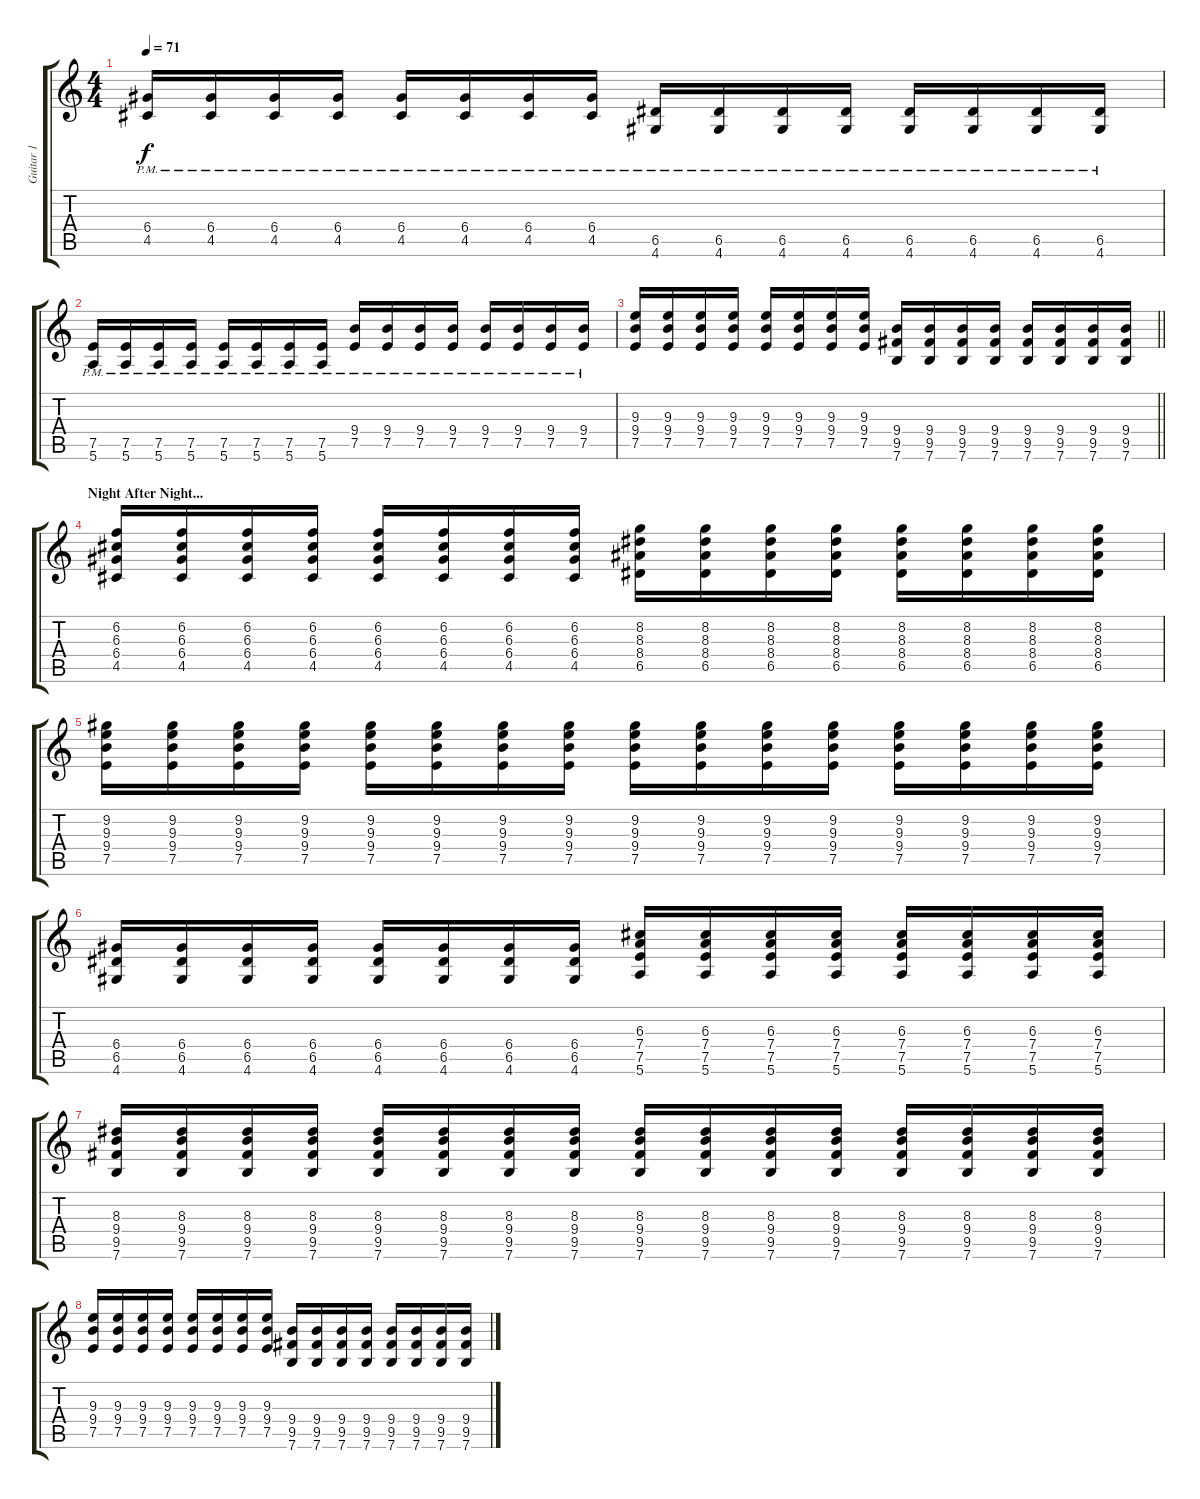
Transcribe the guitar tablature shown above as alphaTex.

\track ("Guitar 1" "Guitar 1") {instrument electricguitarclean}
\staff {score tabs}
\tuning (E4 B3 G3 D3 A2 E2) {hide}
\ts (4 4)
\tempo 71
\clef g2
\ks c
(6.4{pm} 4.5{pm}).16{dy f} (6.4{pm} 4.5{pm}).16 (6.4{pm} 4.5{pm}).16 (6.4{pm} 4.5{pm}).16 (6.4{pm} 4.5{pm}).16 (6.4{pm} 4.5{pm}).16 (6.4{pm} 4.5{pm}).16 (6.4{pm} 4.5{pm}).16 (6.5{pm} 4.6{pm}).16 (6.5{pm} 4.6{pm}).16 (6.5{pm} 4.6{pm}).16 (6.5{pm} 4.6{pm}).16 (6.5{pm} 4.6{pm}).16 (6.5{pm} 4.6{pm}).16 (6.5{pm} 4.6{pm}).16 (6.5{pm} 4.6{pm}).16 |
(7.5{pm} 5.6{pm}).16 (7.5{pm} 5.6{pm}).16 (7.5{pm} 5.6{pm}).16 (7.5{pm} 5.6{pm}).16 (7.5{pm} 5.6{pm}).16 (7.5{pm} 5.6{pm}).16 (7.5{pm} 5.6{pm}).16 (7.5{pm} 5.6{pm}).16 (9.4{pm} 7.5{pm}).16 (9.4{pm} 7.5{pm}).16 (9.4{pm} 7.5{pm}).16 (9.4{pm} 7.5{pm}).16 (9.4{pm} 7.5{pm}).16 (9.4{pm} 7.5{pm}).16 (9.4{pm} 7.5{pm}).16 (9.4{pm} 7.5{pm}).16 |
\barLineRight lightlight
(9.3 9.4 7.5).16 (9.3 9.4 7.5).16 (9.3 9.4 7.5).16 (9.3 9.4 7.5).16 (9.3 9.4 7.5).16 (9.3 9.4 7.5).16 (9.3 9.4 7.5).16 (9.3 9.4 7.5).16 (9.4 9.5 7.6).16 (9.4 9.5 7.6).16 (9.4 9.5 7.6).16 (9.4 9.5 7.6).16 (9.4 9.5 7.6).16 (9.4 9.5 7.6).16 (9.4 9.5 7.6).16 (9.4 9.5 7.6).16 |
\section ("" "Night After Night...")
(6.2 6.3 6.4 4.5).16 (6.2 6.3 6.4 4.5).16 (6.2 6.3 6.4 4.5).16 (6.2 6.3 6.4 4.5).16 (6.2 6.3 6.4 4.5).16 (6.2 6.3 6.4 4.5).16 (6.2 6.3 6.4 4.5).16 (6.2 6.3 6.4 4.5).16 (8.2 8.3 8.4 6.5).16 (8.2 8.3 8.4 6.5).16 (8.2 8.3 8.4 6.5).16 (8.2 8.3 8.4 6.5).16 (8.2 8.3 8.4 6.5).16 (8.2 8.3 8.4 6.5).16 (8.2 8.3 8.4 6.5).16 (8.2 8.3 8.4 6.5).16 |
(9.2 9.3 9.4 7.5).16 (9.2 9.3 9.4 7.5).16 (9.2 9.3 9.4 7.5).16 (9.2 9.3 9.4 7.5).16 (9.2 9.3 9.4 7.5).16 (9.2 9.3 9.4 7.5).16 (9.2 9.3 9.4 7.5).16 (9.2 9.3 9.4 7.5).16 (9.2 9.3 9.4 7.5).16 (9.2 9.3 9.4 7.5).16 (9.2 9.3 9.4 7.5).16 (9.2 9.3 9.4 7.5).16 (9.2 9.3 9.4 7.5).16 (9.2 9.3 9.4 7.5).16 (9.2 9.3 9.4 7.5).16 (9.2 9.3 9.4 7.5).16 |
(6.4 6.5 4.6).16 (6.4 6.5 4.6).16 (6.4 6.5 4.6).16 (6.4 6.5 4.6).16 (6.4 6.5 4.6).16 (6.4 6.5 4.6).16 (6.4 6.5 4.6).16 (6.4 6.5 4.6).16 (6.3 7.4 7.5 5.6).16 (6.3 7.4 7.5 5.6).16 (6.3 7.4 7.5 5.6).16 (6.3 7.4 7.5 5.6).16 (6.3 7.4 7.5 5.6).16 (6.3 7.4 7.5 5.6).16 (6.3 7.4 7.5 5.6).16 (6.3 7.4 7.5 5.6).16 |
(8.3 9.4 9.5 7.6).16 (8.3 9.4 9.5 7.6).16 (8.3 9.4 9.5 7.6).16 (8.3 9.4 9.5 7.6).16 (8.3 9.4 9.5 7.6).16 (8.3 9.4 9.5 7.6).16 (8.3 9.4 9.5 7.6).16 (8.3 9.4 9.5 7.6).16 (8.3 9.4 9.5 7.6).16 (8.3 9.4 9.5 7.6).16 (8.3 9.4 9.5 7.6).16 (8.3 9.4 9.5 7.6).16 (8.3 9.4 9.5 7.6).16 (8.3 9.4 9.5 7.6).16 (8.3 9.4 9.5 7.6).16 (8.3 9.4 9.5 7.6).16 |
(9.3 9.4 7.5).16 (9.3 9.4 7.5).16 (9.3 9.4 7.5).16 (9.3 9.4 7.5).16 (9.3 9.4 7.5).16 (9.3 9.4 7.5).16 (9.3 9.4 7.5).16 (9.3 9.4 7.5).16 (9.4 9.5 7.6).16 (9.4 9.5 7.6).16 (9.4 9.5 7.6).16 (9.4 9.5 7.6).16 (9.4 9.5 7.6).16 (9.4 9.5 7.6).16 (9.4 9.5 7.6).16 (9.4 9.5 7.6).16
